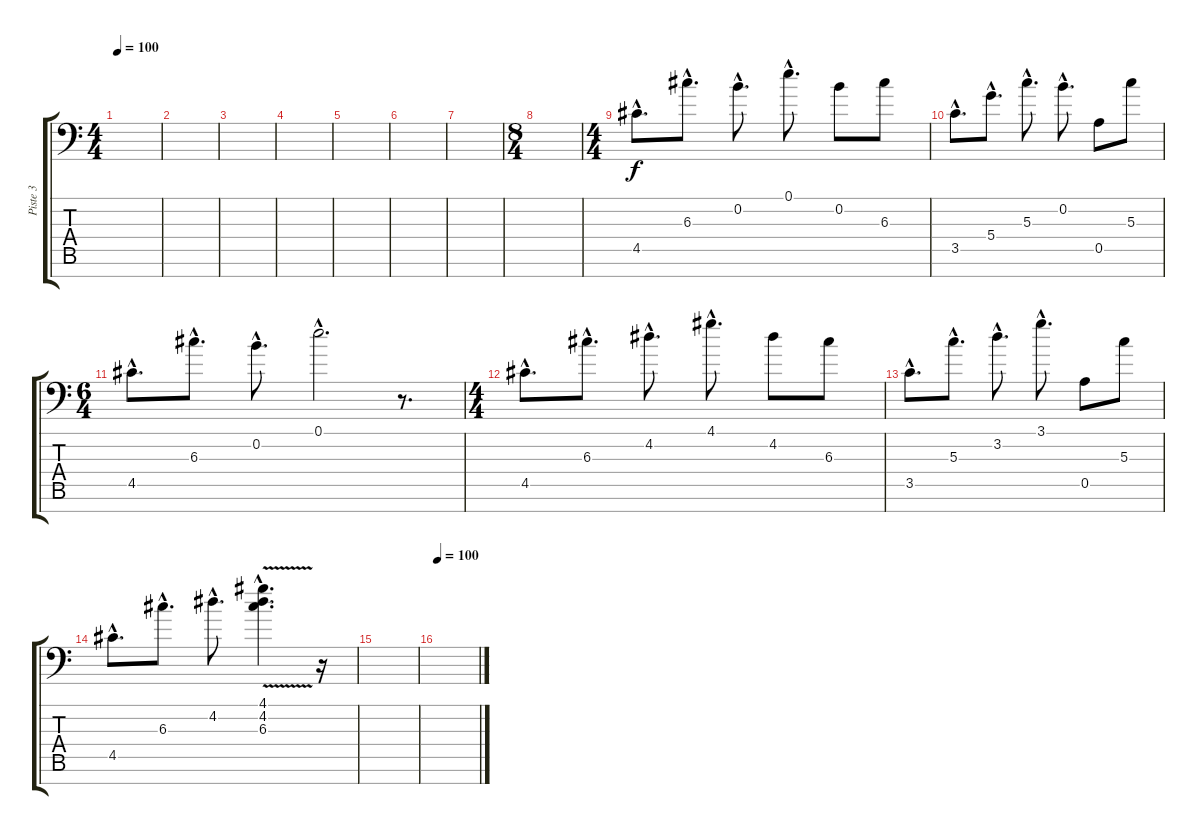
\track ("Piste 3" "Piste 3") {instrument acousticguitarnylon}
\staff {score tabs}
\tuning (E4 B3 G3 D3 A2 E2 C-1) {hide}
\ts (4 4)
\tempo 100
\clef f4
\ks c
|
|
|
|
|
|
|
\ts (8 4)
|
\ts (4 4)
4.5{hac}.8{d} 6.3{hac}.8{d} 0.2{hac}.8{d} 0.1{hac}.8{d} 0.2.8 6.3.8 |
3.5{hac}.8{d} 5.4{hac}.8{d} 5.3{hac}.8{d} 0.2{hac}.8{d} 0.5.8 5.3.8 |
\ts (6 4)
4.5{hac}.8{d} 6.3{hac}.8{d} 0.2{hac}.8{d} 0.1{hac}.2{d} r.8{d} |
\ts (4 4)
4.5{hac}.8{d} 6.3{hac}.8{d} 4.2{hac}.8{d} 4.1{hac}.8{d} 4.2.8 6.3.8 |
3.5{hac}.8{d} 5.3{hac}.8{d} 3.2{hac}.8{d} 3.1{hac}.8{d} 0.5.8 5.3.8 |
4.5{hac}.8{d} 6.3{hac}.8{d} 4.2{hac}.8{d} (4.1{hac} 4.2{hac} 6.3{v hac}).4{d} r.16 |
|
\tempo 100
